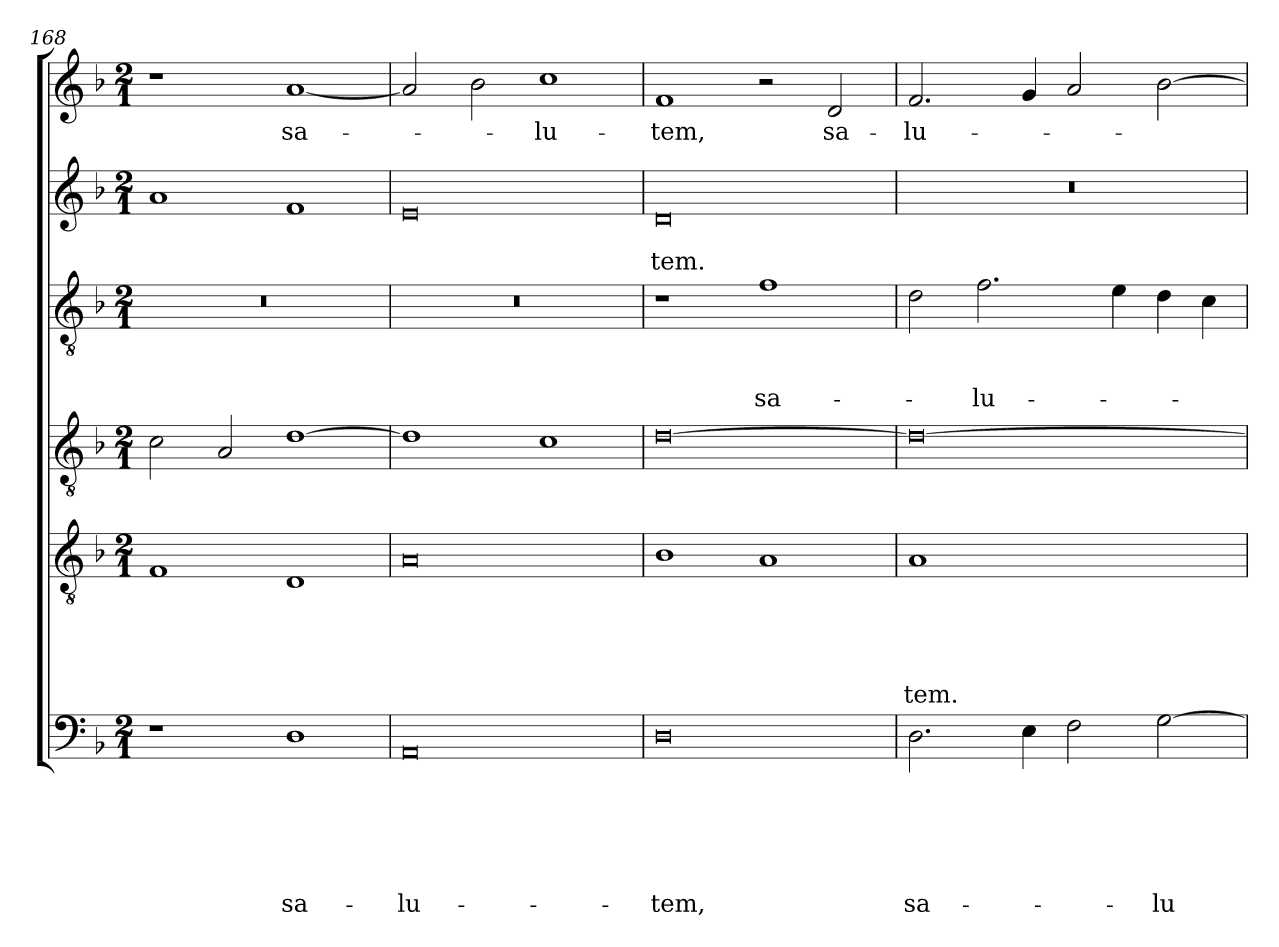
**kern	**text	**text	**text	**text	**text	**text	**kern	**text	**text	**text	**text	**text	**kern	**kern	**text	**text	**text	**kern	**text	**text	**kern	**text
*part6	*part6	*part6	*part6	*part6	*part6	*part6	*part5	*part5	*part5	*part5	*part5	*part5	*part4	*part3	*part3	*part3	*part3	*part2	*part2	*part2	*part1	*part1
*staff6	*staff6	*staff6	*staff6	*staff6	*staff6	*staff6	*staff5	*staff5	*staff5	*staff5	*staff5	*staff5	*staff4	*staff3	*staff3	*staff3	*staff3	*staff2	*staff2	*staff2	*staff1	*staff1
!!LO:LB:g=z
*clefF4	*	*	*	*	*	*	*clefGv2	*	*	*	*	*	*clefGv2	*clefGv2	*	*	*	*clefG2	*	*	*clefG2	*
*k[b-]	*	*	*	*	*	*	*k[b-]	*	*	*	*	*	*k[b-]	*k[b-]	*	*	*	*k[b-]	*	*	*k[b-]	*
*F:	*	*	*	*	*	*	*F:	*	*	*	*	*	*F:	*F:	*	*	*	*F:	*	*	*F:	*
*M2/1	*	*	*	*	*	*	*M2/1	*	*	*	*	*	*M2/1	*M2/1	*	*	*	*M2/1	*	*	*M2/1	*
=168	=168	=168	=168	=168	=168	=168	=168	=168	=168	=168	=168	=168	=168	=168	=168	=168	=168	=168	=168	=168	=168	=168
1r	.	.	.	.	.	.	1F	.	.	.	.	.	2c\	0r	.	.	.	1a	.	.	1r	.
.	.	.	.	.	.	.	.	.	.	.	.	.	2A/	.	.	.	.	.	.	.	.	.
!	!	!	!	!	!	!LO:LY:b	!	!	!	!	!	!	!	!	!	!	!	!	!	!	!	!LO:LY:b
1D	.	.	.	.	.	sa-	1D	.	.	.	.	.	[1d	.	.	.	.	1f	.	.	[1a	sa-
=169	=169	=169	=169	=169	=169	=169	=169	=169	=169	=169	=169	=169	=169	=169	=169	=169	=169	=169	=169	=169	=169	=169
!	!	!	!	!	!	!LO:LY:b	!	!	!	!	!	!	!	!	!	!	!	!	!	!	!	!
0AA	.	.	.	.	.	-lu-	0A	.	.	.	.	.	1d]	0r	.	.	.	0e	.	.	2a/]	.
.	.	.	.	.	.	.	.	.	.	.	.	.	.	.	.	.	.	.	.	.	2b-\	.
!	!	!	!	!	!	!	!	!	!	!	!	!	!	!	!	!	!	!	!	!	!	!LO:LY:b
.	.	.	.	.	.	.	.	.	.	.	.	.	1c	.	.	.	.	.	.	.	1cc	-lu-
=170	=170	=170	=170	=170	=170	=170	=170	=170	=170	=170	=170	=170	=170	=170	=170	=170	=170	=170	=170	=170	=170	=170
!	!	!	!	!	!	!LO:LY:b	!	!	!	!	!	!	!	!	!	!	!	!	!	!LO:LY:b	!	!LO:LY:b
0D	.	.	.	.	.	-tem,	1B-	.	.	.	.	.	[0d	1r	.	.	.	0d	.	-tem.	1f	-tem,
!	!	!	!	!	!	!	!	!	!	!	!	!	!	!	!	!	!LO:LY:b	!	!	!	!	!
.	.	.	.	.	.	.	1A	.	.	.	.	.	.	1f	.	.	sa-	.	.	.	2r	.
!	!	!	!	!	!	!	!	!	!	!	!	!	!	!	!	!	!	!	!	!	!	!LO:LY:b
.	.	.	.	.	.	.	.	.	.	.	.	.	.	.	.	.	.	.	.	.	2d/	sa-
=171	=171	=171	=171	=171	=171	=171	=171	=171	=171	=171	=171	=171	=171	=171	=171	=171	=171	=171	=171	=171	=171	=171
!	!	!	!	!	!	!LO:LY:b	!	!	!	!	!	!LO:LY:b	!	!	!	!	!	!	!	!	!	!LO:LY:b
2.D\	.	.	.	.	.	sa-	1A	.	.	.	.	-tem.	0d_	2d\	.	.	.	0r	.	.	2.f/	-lu-
!	!	!	!	!	!	!	!	!	!	!	!	!	!	!	!	!	!LO:LY:b	!	!	!	!	!
.	.	.	.	.	.	.	.	.	.	.	.	.	.	2.f\	.	.	-lu-	.	.	.	.	.
4E\	.	.	.	.	.	.	.	.	.	.	.	.	.	.	.	.	.	.	.	.	4g/	.
2F\	.	.	.	.	.	.	1ryy	.	.	.	.	.	.	.	.	.	.	.	.	.	2a/	.
.	.	.	.	.	.	.	.	.	.	.	.	.	.	4e\	.	.	.	.	.	.	.	.
!	!	!	!	!	!	!LO:LY:b	!	!	!	!	!	!	!	!	!	!	!	!	!	!	!	!
[2G\	.	.	.	.	.	-lu-	.	.	.	.	.	.	.	4d\	.	.	.	.	.	.	[2b-\	.
.	.	.	.	.	.	.	.	.	.	.	.	.	.	4c\	.	.	.	.	.	.	.	.
=	=	=	=	=	=	=	=	=	=	=	=	=	=	=	=	=	=	=	=	=	=	=
*-	*-	*-	*-	*-	*-	*-	*-	*-	*-	*-	*-	*-	*-	*-	*-	*-	*-	*-	*-	*-	*-	*-
